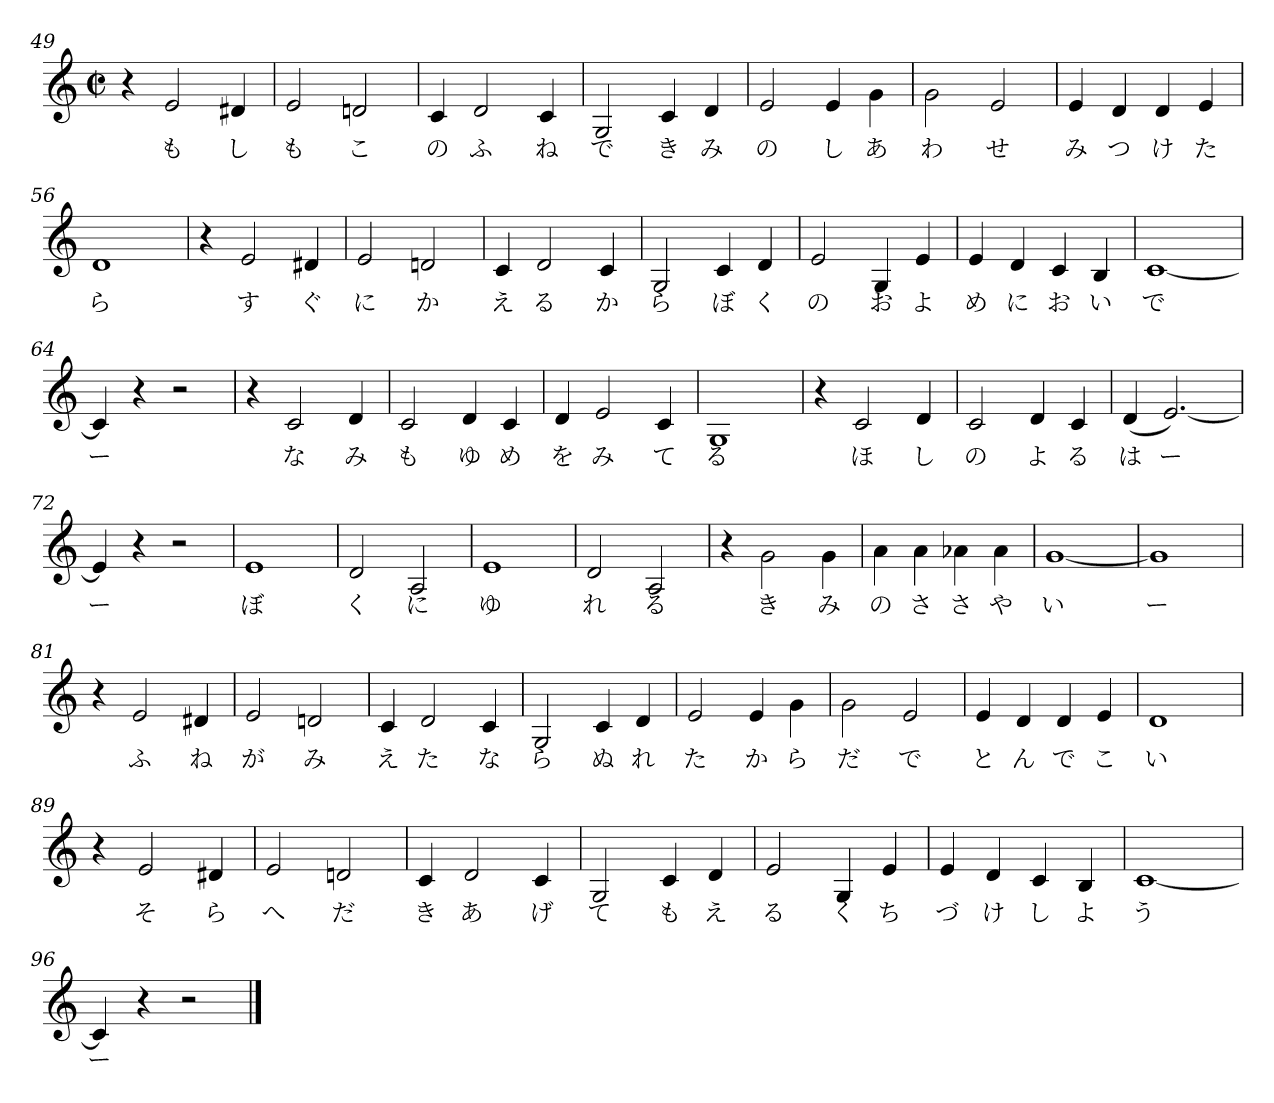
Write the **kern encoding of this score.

**kern	**text
*part1	*part1
*staff1	*staff1
*clefG2	*
*k[]	*
*C:	*
*M2/2	*
*met(c|)	*
=49	=49
4r	.
!	!LO:LY:b
2e/	も
!	!LO:LY:b
4d#X/	し
=50	=50
!	!LO:LY:b
2e/	も
!	!LO:LY:b
2dn/	こ
=51	=51
!	!LO:LY:b
4c/	の
!	!LO:LY:b
2d/	ふ
!	!LO:LY:b
4c/	ね
=52	=52
!	!LO:LY:b
2G/	で
!	!LO:LY:b
4c/	き
!	!LO:LY:b
4d/	み
=53	=53
!	!LO:LY:b
2e/	の
!	!LO:LY:b
4e/	し
!	!LO:LY:b
4g\	あ
=54	=54
!	!LO:LY:b
2g\	わ
!	!LO:LY:b
2e/	せ
=55	=55
!	!LO:LY:b
4e/	み
!	!LO:LY:b
4d/	つ
!	!LO:LY:b
4d/	け
!	!LO:LY:b
4e/	た
=56	=56
!	!LO:LY:b
1d	ら
=57	=57
4r	.
!	!LO:LY:b
2e/	す
!	!LO:LY:b
4d#X/	ぐ
!!LO:LB:g=z
=58	=58
!	!LO:LY:b
2e/	に
!	!LO:LY:b
2dn/	か
=59	=59
!	!LO:LY:b
4c/	え
!	!LO:LY:b
2d/	る
!	!LO:LY:b
4c/	か
=60	=60
!	!LO:LY:b
2G/	ら
!	!LO:LY:b
4c/	ぼ
!	!LO:LY:b
4d/	く
=61	=61
!	!LO:LY:b
2e/	の
!	!LO:LY:b
4G/	お
!	!LO:LY:b
4e/	よ
=62	=62
!	!LO:LY:b
4e/	め
!	!LO:LY:b
4d/	に
!	!LO:LY:b
4c/	お
!	!LO:LY:b
4B/	い
=63	=63
!	!LO:LY:b
[1c	で
=64	=64
!	!LO:LY:b
4c/]	ー
4r	.
2r	.
=65	=65
4r	.
!	!LO:LY:b
2c/	な
!	!LO:LY:b
4d/	み
=66	=66
!	!LO:LY:b
2c/	も
!	!LO:LY:b
4d/	ゆ
!	!LO:LY:b
4c/	め
=67	=67
!	!LO:LY:b
4d/	を
!	!LO:LY:b
2e/	み
!	!LO:LY:b
4c/	て
=68	=68
!	!LO:LY:b
1G	る
=69	=69
4r	.
!	!LO:LY:b
2c/	ほ
!	!LO:LY:b
4d/	し
=70	=70
!	!LO:LY:b
2c/	の
!	!LO:LY:b
4d/	よ
!	!LO:LY:b
4c/	る
=71	=71
!	!LO:LY:b
(<4d/	は
!	!LO:LY:b
[2.e/)	ー
!!LO:LB:g=z
=72	=72
!	!LO:LY:b
4e/]	ー
4r	.
2r	.
=73	=73
!	!LO:LY:b
1e	ぼ
=74	=74
!	!LO:LY:b
2d/	く
!	!LO:LY:b
2A/	に
=75	=75
!	!LO:LY:b
1e	ゆ
=76	=76
!	!LO:LY:b
2d/	れ
!	!LO:LY:b
2A/	る
=77	=77
4r	.
!	!LO:LY:b
2g\	き
!	!LO:LY:b
4g\	み
=78	=78
!	!LO:LY:b
4a\	の
!	!LO:LY:b
4a\	さ
!	!LO:LY:b
4a-X\	さ
!	!LO:LY:b
4a-\	や
=79	=79
!	!LO:LY:b
[1g	い
=80	=80
!	!LO:LY:b
1g]	ー
=81	=81
4r	.
!	!LO:LY:b
2e/	ふ
!	!LO:LY:b
4d#X/	ね
=82	=82
!	!LO:LY:b
2e/	が
!	!LO:LY:b
2dn/	み
=83	=83
!	!LO:LY:b
4c/	え
!	!LO:LY:b
2d/	た
!	!LO:LY:b
4c/	な
=84	=84
!	!LO:LY:b
2G/	ら
!	!LO:LY:b
4c/	ぬ
!	!LO:LY:b
4d/	れ
=85	=85
!	!LO:LY:b
2e/	た
!	!LO:LY:b
4e/	か
!	!LO:LY:b
4g\	ら
=86	=86
!	!LO:LY:b
2g\	だ
!	!LO:LY:b
2e/	で
!!LO:LB:g=z
=87	=87
!	!LO:LY:b
4e/	と
!	!LO:LY:b
4d/	ん
!	!LO:LY:b
4d/	で
!	!LO:LY:b
4e/	こ
=88	=88
!	!LO:LY:b
1d	い
=89	=89
4r	.
!	!LO:LY:b
2e/	そ
!	!LO:LY:b
4d#X/	ら
=90	=90
!	!LO:LY:b
2e/	へ
!	!LO:LY:b
2dn/	だ
=91	=91
!	!LO:LY:b
4c/	き
!	!LO:LY:b
2d/	あ
!	!LO:LY:b
4c/	げ
=92	=92
!	!LO:LY:b
2G/	て
!	!LO:LY:b
4c/	も
!	!LO:LY:b
4d/	え
=93	=93
!	!LO:LY:b
2e/	る
!	!LO:LY:b
4G/	く
!	!LO:LY:b
4e/	ち
=94	=94
!	!LO:LY:b
4e/	づ
!	!LO:LY:b
4d/	け
!	!LO:LY:b
4c/	し
!	!LO:LY:b
4B/	よ
=95	=95
!	!LO:LY:b
[1c	う
=96	=96
!	!LO:LY:b
4c/]	ー
4r	.
2r	.
==	==
*-	*-
